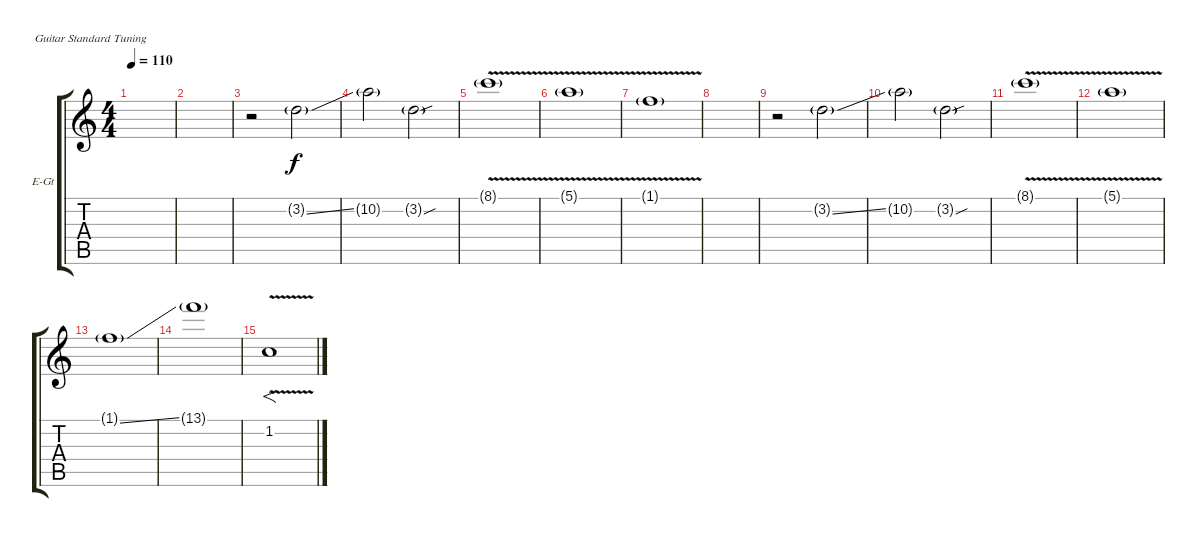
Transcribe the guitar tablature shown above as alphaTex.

\defaultSystemsLayout 4
\bracketExtendMode groupsimilarinstruments
\firstSystemTrackNameOrientation horizontal
\otherSystemsTrackNameOrientation horizontal
\track ("Cook" "E-Gt") {instrument electricguitarclean}
\staff {score tabs}
\tuning (E4 B3 G3 D3 A2 E2)
\ts (4 4)
\tempo 110
\clef g2
\ks c
|
|
r.2 3.2{ss g}.2 |
10.2{g}.2 3.2{sou g}.2 |
8.1{v g}.1 |
5.1{v g}.1 |
1.1{v g}.1 |
|
r.2 3.2{ss g}.2 |
10.2{g}.2 3.2{sou g}.2 |
8.1{v g}.1 |
5.1{v g}.1 |
1.1{ss g}.1 |
13.1{g}.1 |
1.2{v}.1{f}
